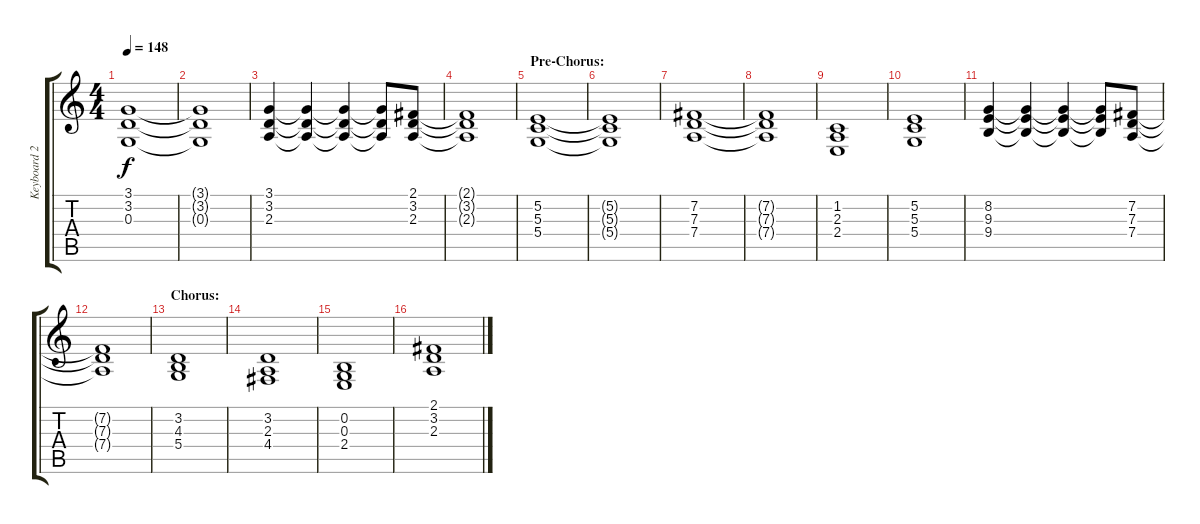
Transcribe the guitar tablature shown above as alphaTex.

\track ("Keyboard 2" "Keyboard 2") {instrument stringensemble2}
\staff {score tabs}
\tuning (E4 B3 G3 D3 A2 E2) {hide}
\ts (4 4)
\tempo 148
\clef g2
\ks c
(3.1 3.2 0.3).1{dy f} |
(3.1{t} 3.2{t} 0.3{t}).1 |
(3.1 3.2 2.3).4 (3.1{t} 3.2{t} 2.3{t}).4 (3.1{t} 3.2{t} 2.3{t}).4 (3.1{t} 3.2{t} 2.3{t}).8 (2.1 3.2 2.3).8 |
(2.1{t} 3.2{t} 2.3{t}).1 |
\section ("" "Pre-Chorus:")
(5.2 5.3 5.4).1 |
(5.2{t} 5.3{t} 5.4{t}).1 |
(7.2 7.3 7.4).1 |
(7.2{t} 7.3{t} 7.4{t}).1 |
(1.2 2.3 2.4).1 |
(5.2 5.3 5.4).1 |
(8.2 9.3 9.4).4 (8.2{t} 9.3{t} 9.4{t}).4 (8.2{t} 9.3{t} 9.4{t}).4 (8.2{t} 9.3{t} 9.4{t}).8 (7.2 7.3 7.4).8 |
(7.2{t} 7.3{t} 7.4{t}).1 |
\section ("" "Chorus:")
(3.2 4.3 5.4).1 |
(3.2 2.3 4.4).1 |
(0.2 0.3 2.4).1 |
(2.1 3.2 2.3).1
